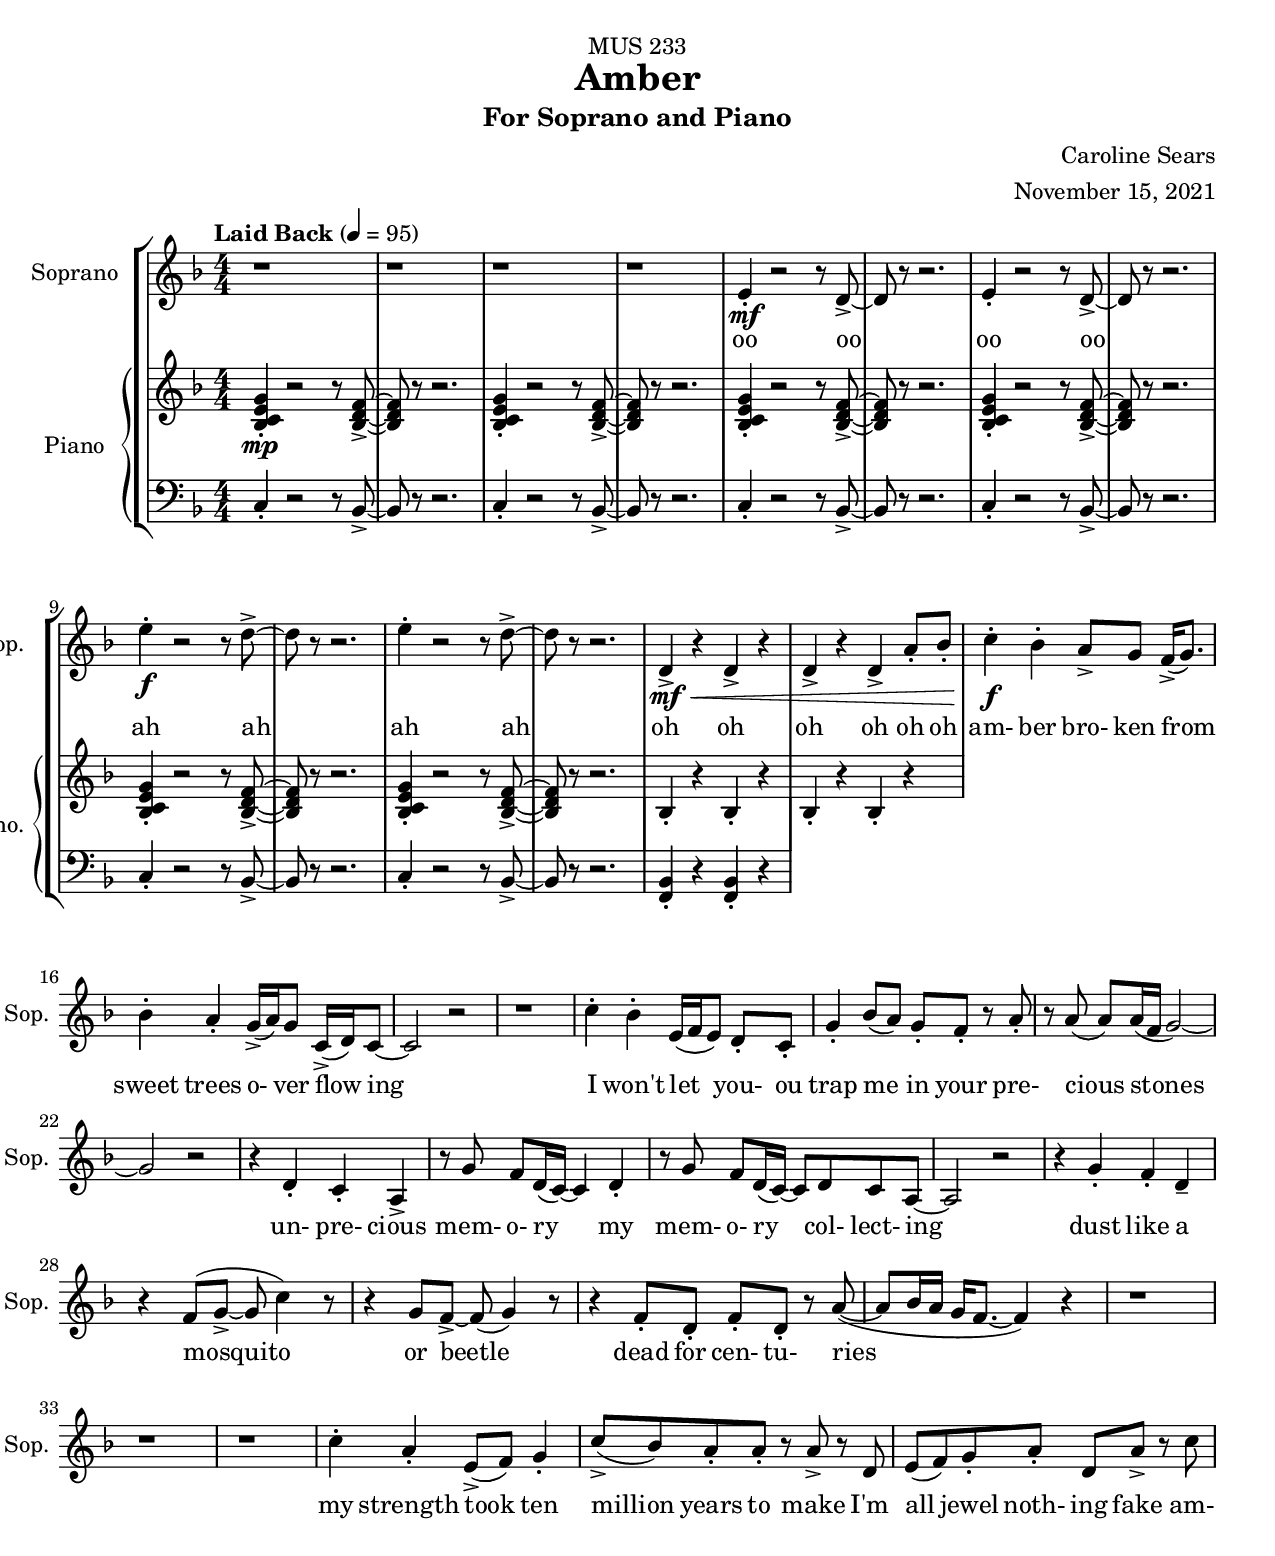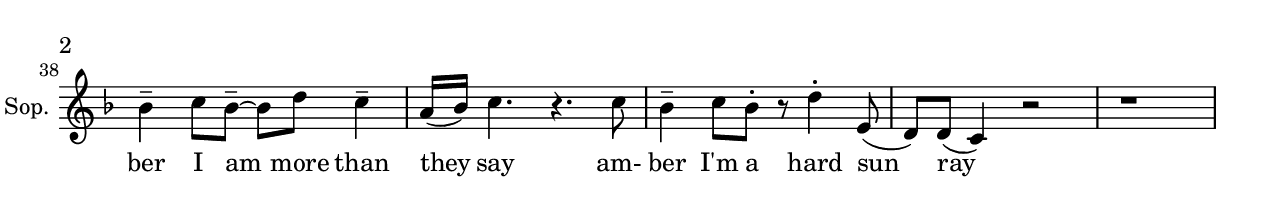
%%%%%%%%%%%%%%%%%%%% Header + Paper Dimensions %%%%%%%%%%%%%%%%%%%%
\header {
  title = "Amber"
    subtitle = "For Soprano and Piano"
    dedication = "MUS 233"
    composer = "Caroline Sears"
    arranger = "November 15, 2021"
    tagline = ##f

}
\paper {
  #(set-paper-size "ansi a")
  #(define top-margin (* 0.75 in))
}

%%%%%%%%%%%%%%%%%%%% Musical/Lyrical Content %%%%%%%%%%%%%%%%%%%%%%%%%%

%%%%% VOICE PART %%%%%%%%%%%
theNotes = \relative c'' {
    \set Staff.midiInstrument = "flute"
    \key f \major % C mixolydian
    \numericTimeSignature \time 4/4
    \tempo "Laid Back" 4 = 95

    %%Intro %%
    r1 | r1 |r1 | r1 |
    e,4\staccato\mf r2 r8 d8\accent~ |d8 r8 r2. |e4\staccato r2 r8 d8\accent~ |d8 r8 r2. 
    e'4\staccato\f r2 r8 d8\accent~ |d8 r8 r2. |e4\staccato r2 r8 d8\accent~ |d8 r8 r2. 
    d,4\accent\mf\< r4 d4\accent r4| d4\accent r4 d4\accent a'8\staccato bes\staccato |


    %% Verse 1 %%
    c4\staccato\!\f bes4\staccato  a8\accent g8 f16\accent (g8.) | bes4\staccato  a\staccato g16\accent (a16) g8 c,16\accent (d16) c8~ |
    c2 r2 | r1 | c'4\staccato bes4\staccato  e,16 (f16 e8)  d8\staccato c8\staccato | g'4\staccato bes8 (a) g8\staccato f8\staccato r8 a8\staccato |
    r8 a8 (a) a16 (f16 g2)~ | g2 r2 |
    r4 d4\staccato c4\staccato a\accent |r8 g'8 f d16 (c16)~c4 d4\staccato | r8 g8 f d16 (c16)~c8 d8 c8 a~ |a2 r2 |
    r4 g'4\staccato f4\staccato d4\tenuto | r4 f8 (g8\accent~g8 c4) r8 | r4 g8 f8\accent~f8 (g4) r8 | r4 f8\staccato d\staccato f\staccato d\staccato r8 a'8(~a8 bes16  a16 
    g f8.~f4)  r4| r1 |r1| r1 |
    c'4\staccato a\staccato e8\accent (f8) g4\staccato | c8\accent (bes) a8\staccato a8\staccato r8 a\accent r8 d,8 |
    e8 (f) g8\staccato a8\staccato  d,8 a'8\accent r8 c8| bes4\tenuto c8 bes8\tenuto~bes8 d8 c4\tenuto| a16 (bes) c4. r4. c8|
    bes4\tenuto c8 bes8\staccato r8 d4\staccato e,8 (d8) d8 (c4) r2 | r1 |


    %% Verse 2 %%

    %% Breakdown %%

    %% Verse 3? %%

    %% End %%
    
  }

theWords =  \lyricmode {
      %% Intro %%%
      oo oo oo oo
      ah ah ah ah
      oh oh oh oh oh oh
      %% Verse 1%%%
      am- ber bro- ken from
      sweet trees o- ver flow ing
      I won't let you- _ou  trap me
      in your pre- cious stones_
      un- pre- cious mem- o- ry my
      mem- o- ry col- lect- ing
      dust like a mosquito or beetle
      dead for cen- tu- ries
      my strength took ten million
      years to make 
      I'm all jewel noth- ing fake
      am- ber I am more than they say
      am- ber I'm a hard sun ray 

  }

%%%%%% PIANO PART %%%%%%%%%%
righthand =\relative c' {
    \set Staff.midiInstrument = "piano"
    \key f \major
    \numericTimeSignature \time 4/4
    <bes c e g>4\mp\staccato r2 r8 <bes d f>8\accent~|<bes d f>8 r8 r2. |
    <bes c e g>4\staccato r2 r8 <bes d f>8\accent~|<bes d f>8 r8 r2. |
    <bes c e g>4\staccato r2 r8 <bes d f>8\accent~|<bes d f>8 r8 r2. |
    <bes c e g>4\staccato r2 r8 <bes d f>8\accent~|<bes d f>8 r8 r2. |
    <bes c e g>4\staccato r2 r8 <bes d f>8\accent~|<bes d f>8 r8 r2. |
    <bes c e g>4\staccato r2 r8 <bes d f>8\accent~|<bes d f>8 r8 r2. |
    bes4\staccato r4 bes4\staccato r4 | bes4\staccato r4 bes4\staccato r4 | 
    
  }

lefthand = \relative c {
    \set Staff.midiInstrument = "piano"
    \key f \major
    \numericTimeSignature \time 4/4
    \clef "bass"
    c4\staccato r2r8 bes8\accent~|bes8 r8 r2. |
    c4\staccato r2r8 bes8\accent~|bes8 r8 r2. |
    c4\staccato r2r8 bes8\accent~|bes8 r8 r2. |
    c4\staccato r2r8 bes8\accent~|bes8 r8 r2. |
    c4\staccato r2r8 bes8\accent~|bes8 r8 r2. |
    c4\staccato r2r8 bes8\accent~|bes8 r8 r2. |
    <bes f>4\staccato r4 <bes f>4\staccato r4 |

    
  }

%%%%%%%%%%%%%%%%%%%%%%% Score Setup %%%%%%%%%%%%%%%%%%%%%%%%%%%%%%%%%%%
\score {
\new StaffGroup <<
  \new Staff \with {instrumentName = "Soprano" 
    shortInstrumentName = #"Sop. "}
  \new Voice = vocals \theNotes
  \new Lyrics \lyricsto vocals \theWords
  

  \new PianoStaff \with { instrumentName = "Piano" 
    shortInstrumentName = #"Pno. "}
  <<
    \new Staff = "upper" \righthand
    \new Staff = "lower" \lefthand
  >>
>>

  \layout {}
  \midi {}
}